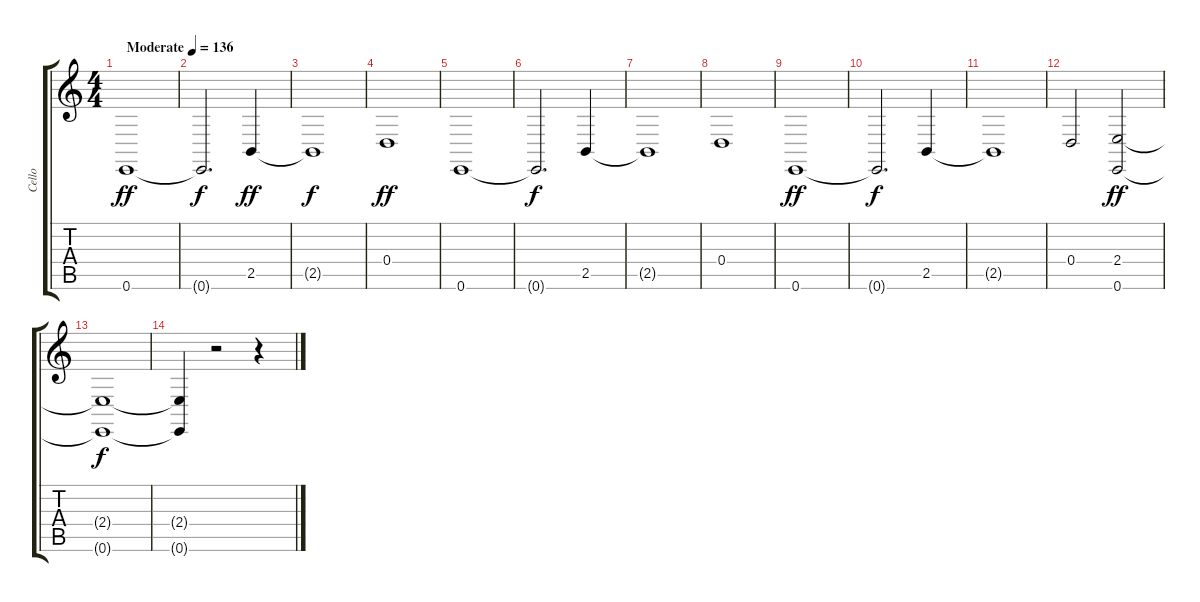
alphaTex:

\track ("Cello" "Cello") {instrument cello}
\staff {score tabs}
\tuning (E4 B3 G3 D3 A2 E2) {hide}
\ts (4 4)
\tempo (136 "Moderate")
\clef g2
\ks c
0.6.1{dy ff instrument cello} |
0.6{t}.2{d dy f} 2.5.4{dy ff} |
2.5{t}.1{dy f} |
0.4.1{dy ff} |
0.6.1 |
0.6{t}.2{d dy f} 2.5.4 |
2.5{t}.1 |
0.4.1 |
0.6.1{dy ff} |
0.6{t}.2{d dy f} 2.5.4 |
2.5{t}.1 |
0.4.2 (2.4 0.6).2{dy ff} |
(2.4{t} 0.6{t}).1{dy f} |
(2.4{t} 0.6{t}).4 r.2 r.4
